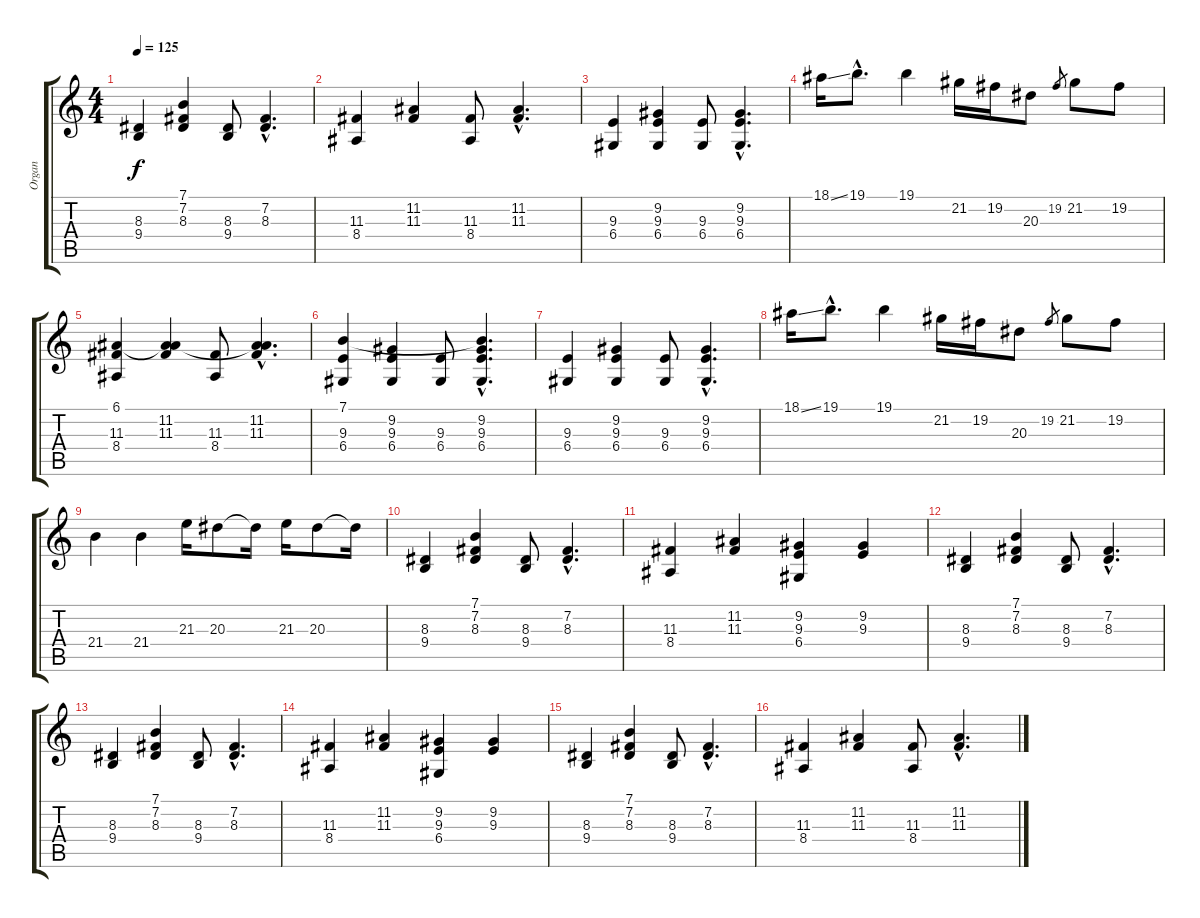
\track ("Organ" "Organ") {instrument reedorgan}
\staff {score tabs}
\tuning (E4 B3 G3 D3 A2 E2) {hide}
\ts (4 4)
\tempo 125
\clef g2
\ks c
(8.3 9.4).4{dy f} (7.1 7.2 8.3).4 (8.3 9.4).8 (7.2{hac} 8.3{hac}).4{d} |
(11.3 8.4).4 (11.2 11.3).4 (11.3 8.4).8 (11.2{hac} 11.3{hac}).4{d} |
(9.3 6.4).4 (9.2 9.3 6.4).4 (9.3 6.4).8 (9.2{hac} 9.3{hac} 6.4{hac}).4{d} |
18.1{ss}.16 19.1{hac}.8{d} 19.1.4 21.2.16 19.2.16 20.3.8 19.2.8{gr} 21.2.8 19.2.8 |
(6.1 11.3 8.4).4 (6.1{t} 11.2 11.3).4 (11.3 8.4).8 (6.1{hac t} 11.2{hac} 11.3{hac}).4{d} |
(7.1 9.3 6.4).4 (9.2 9.3 6.4).4 (9.3 6.4).8 (7.1{hac t} 9.2{hac} 9.3{hac} 6.4{hac}).4{d} |
(9.3 6.4).4 (9.2 9.3 6.4).4 (9.3 6.4).8 (9.2{hac} 9.3{hac} 6.4{hac}).4{d} |
18.1{ss}.16 19.1{hac}.8{d} 19.1.4 21.2.16 19.2.16 20.3.8 19.2.8{gr} 21.2.8 19.2.8 |
21.4.4 21.4.4 21.3.16 20.3.8 20.3{t}.16 21.3.16 20.3.8 20.3{t}.16 |
(8.3 9.4).4 (7.1 7.2 8.3).4 (8.3 9.4).8 (7.2{hac} 8.3{hac}).4{d} |
(11.3 8.4).4 (11.2 11.3).4 (9.2 9.3 6.4).4 (9.2 9.3).4 |
(8.3 9.4).4 (7.1 7.2 8.3).4 (8.3 9.4).8 (7.2{hac} 8.3{hac}).4{d} |
(8.3 9.4).4 (7.1 7.2 8.3).4 (8.3 9.4).8 (7.2{hac} 8.3{hac}).4{d} |
(11.3 8.4).4 (11.2 11.3).4 (9.2 9.3 6.4).4 (9.2 9.3).4 |
(8.3 9.4).4 (7.1 7.2 8.3).4 (8.3 9.4).8 (7.2{hac} 8.3{hac}).4{d} |
(11.3 8.4).4 (11.2 11.3).4 (11.3 8.4).8 (11.2{hac} 11.3{hac}).4{d}
